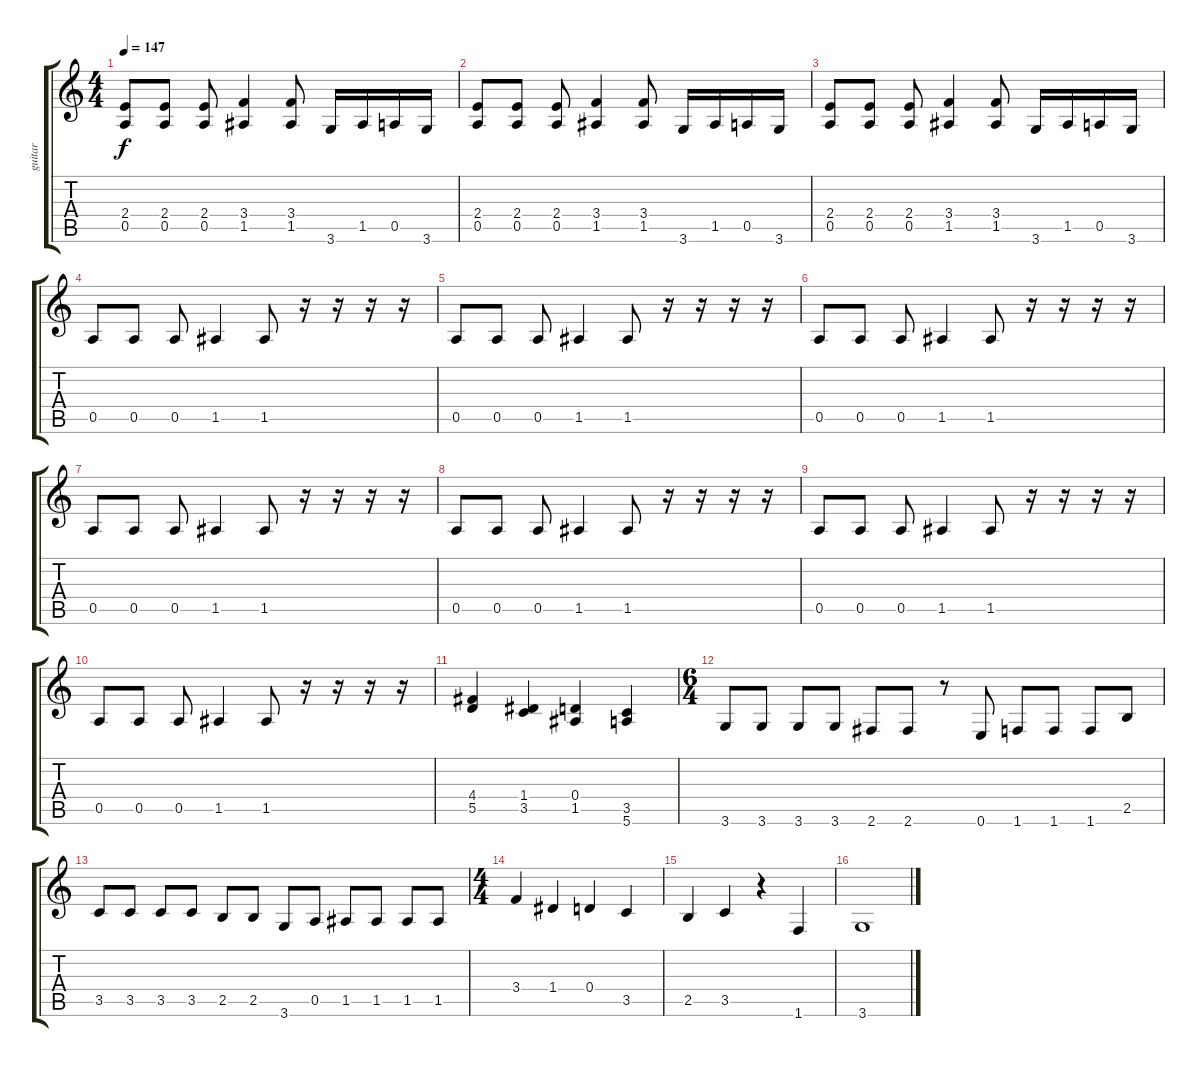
\track ("guitar" "guitar") {instrument distortionguitar}
\staff {score tabs}
\tuning (E4 B3 G3 D3 A2 E2) {hide}
\ts (4 4)
\tempo 147
\clef g2
\ks c
(2.4 0.5).8{dy f} (2.4 0.5).8 (2.4 0.5).8 (3.4 1.5).4 (3.4 1.5).8 3.6.16 1.5.16 0.5.16 3.6.16 |
(2.4 0.5).8 (2.4 0.5).8 (2.4 0.5).8 (3.4 1.5).4 (3.4 1.5).8 3.6.16 1.5.16 0.5.16 3.6.16 |
(2.4 0.5).8 (2.4 0.5).8 (2.4 0.5).8 (3.4 1.5).4 (3.4 1.5).8 3.6.16 1.5.16 0.5.16 3.6.16 |
0.5.8 0.5.8 0.5.8 1.5.4 1.5.8 r.16 r.16 r.16 r.16 |
0.5.8 0.5.8 0.5.8 1.5.4 1.5.8 r.16 r.16 r.16 r.16 |
0.5.8 0.5.8 0.5.8 1.5.4 1.5.8 r.16 r.16 r.16 r.16 |
0.5.8 0.5.8 0.5.8 1.5.4 1.5.8 r.16 r.16 r.16 r.16 |
0.5.8 0.5.8 0.5.8 1.5.4 1.5.8 r.16 r.16 r.16 r.16 |
0.5.8 0.5.8 0.5.8 1.5.4 1.5.8 r.16 r.16 r.16 r.16 |
0.5.8 0.5.8 0.5.8 1.5.4 1.5.8 r.16 r.16 r.16 r.16 |
(4.4 5.5).4 (1.4 3.5).4 (0.4 1.5).4 (3.5 5.6).4 |
\ts (6 4)
3.6.8 3.6.8 3.6.8 3.6.8 2.6.8 2.6.8 r.8 0.6.8 1.6.8 1.6.8 1.6.8 2.5.8 |
3.5.8 3.5.8 3.5.8 3.5.8 2.5.8 2.5.8 3.6.8 0.5.8 1.5.8 1.5.8 1.5.8 1.5.8 |
\ts (4 4)
3.4.4 1.4.4 0.4.4 3.5.4 |
2.5.4 3.5.4 r.4 1.6.4 |
3.6.1
